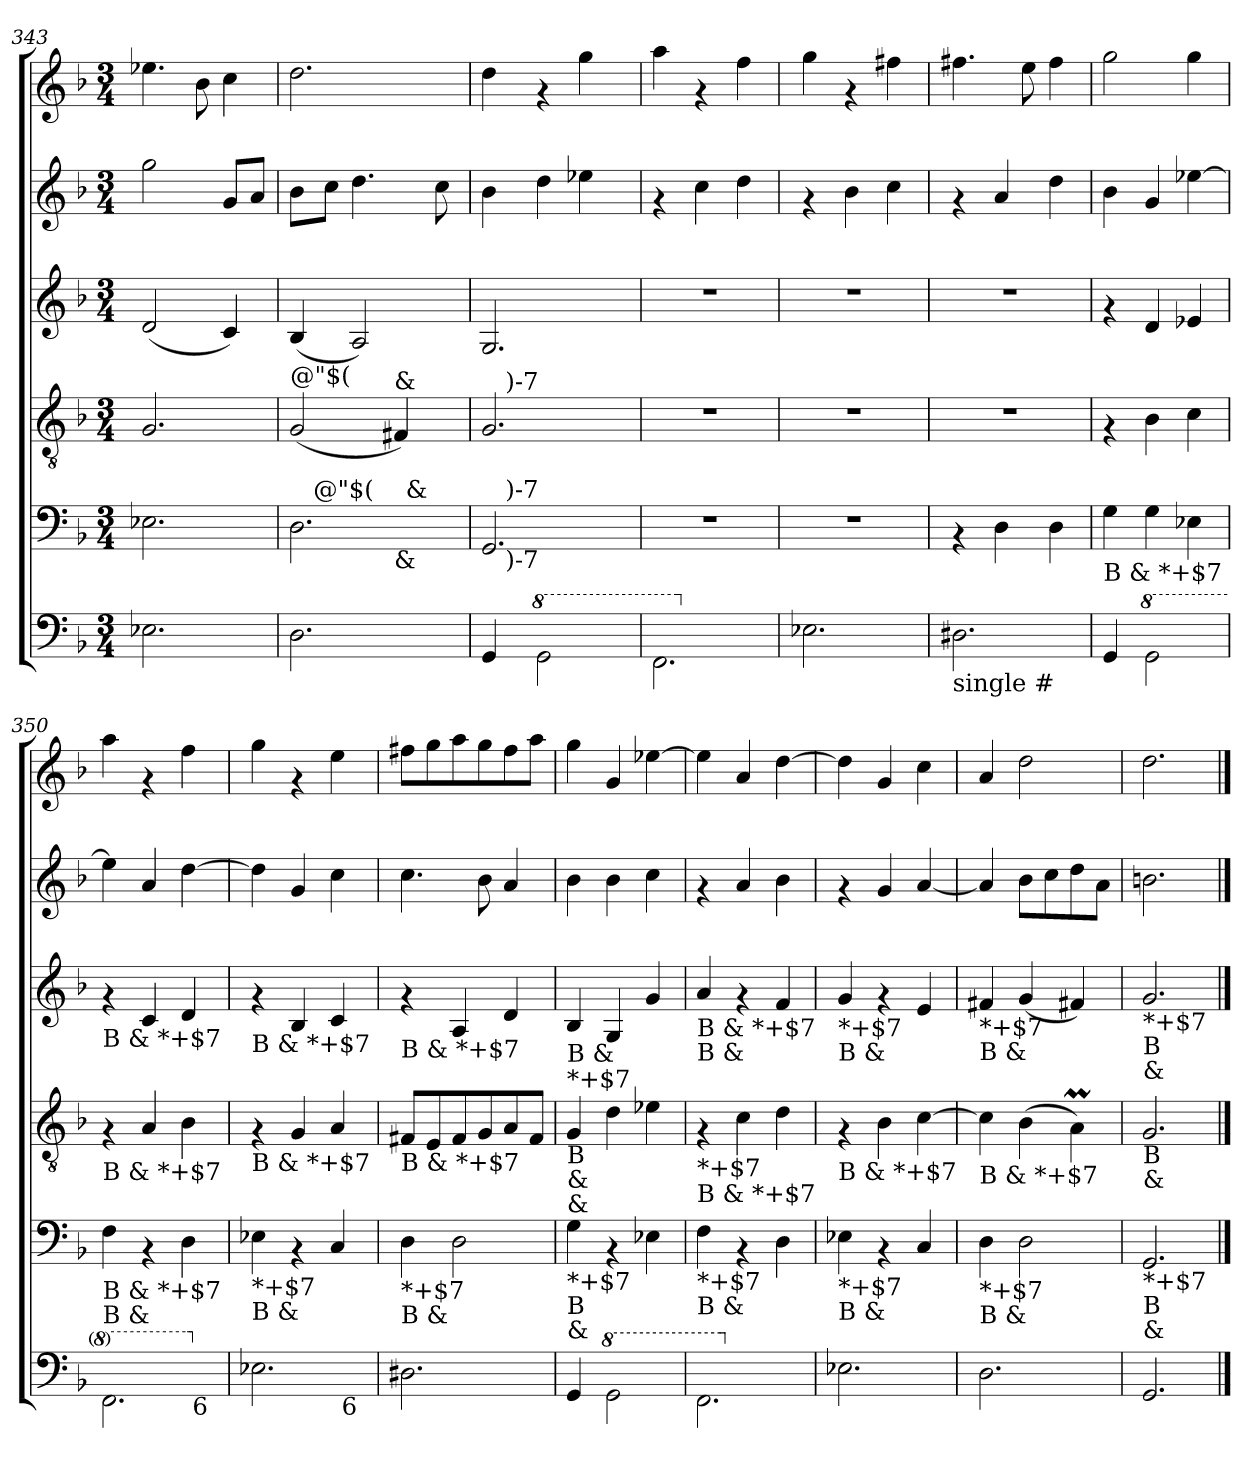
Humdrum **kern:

**kern	**kern	**kern	**kern	**kern	**kern
*part6	*part5	*part4	*part3	*part2	*part1
*staff6	*staff5	*staff4	*staff3	*staff2	*staff1
*clefF4	*clefF4	*clefGv2	*clefG2	*clefG2	*clefG2
*k[b-]	*k[b-]	*k[b-]	*k[b-]	*k[b-]	*k[b-]
*F:	*F:	*F:	*F:	*F:	*F:
*M3/4	*M3/4	*M3/4	*M3/4	*M3/4	*M3/4
=343	=343	=343	=343	=343	=343
2.E-X\	2.E-X\	2.G/	(<2d/	2gg\	4.ee-X\
.	.	.	.	.	8b-\
.	.	.	4c/)	8g/L	4cc\
.	.	.	.	8a/J	.
=344	=344	=344	=344	=344	=344
!	!	!LO:TX:a:t=@"$(	!	!	!
!	!LO:TX:b:t=@"$(	!	!	!	!
*	*^	*	*	*	*
*	*	*^	*	*	*	*
*	*	*	*^	*	*	*	*
2.D\	2.D\	16.ryy	2ryy	2ryy	(<2G/	(<4B-/	8b-\L	2.dd\
!	!	!LO:TX:a:t=@"$(	!	!	!	!	!	!
.	.	2ryy	.	.	.	.	.	.
.	.	.	.	.	.	.	8cc\J	.
.	.	.	.	.	.	2A/)	4.dd\	.
!	!	!	!	!	!LO:TX:a:t=&	!	!	!
!	!	!	!LO:TX:b:t=&	!	!	!	!	!
.	.	.	4ryy	32ryy	4F#X/)	.	.	.
!	!	!	!	!LO:TX:a:t=&	!	!	!	!
.	.	.	.	8..ryy	.	.	.	.
.	.	8ryy	.	.	.	.	.	.
.	.	.	.	.	.	.	8cc\	.
.	.	32ryy	.	.	.	.	.	.
*	*	*v	*v	*v	*	*	*	*
=345	=345	=345	=345	=345	=345	=345
*	*	*	*^	*	*	*
4GG/	2.GG/	16.ryy	2.G/	16.ryy	2.G/	4b-\	4dd\
!	!	!	!	!LO:TX:a:t=)-7	!	!	!
!	!	!LO:TX:a:t=)-7	!	!	!	!	!
!	!	!LO:TX:b:t=)-7	!	!	!	!	!
.	.	2ryy	.	2ryy	.	.	.
*8va	*	*	*	*	*	*	*
2G<\	.	.	.	.	.	4dd\	4rf
.	.	.	.	.	.	4ee-X\	4gg\
.	.	8ryy	.	8ryy	.	.	.
.	.	32ryy	.	32ryy	.	.	.
*	*v	*v	*	*	*	*	*
*	*	*v	*v	*	*	*
=346	=346	=346	=346	=346	=346
2.F\	2.r	2.r	2.r	4rf	4aa\
.	.	.	.	4cc\	4rf
.	.	.	.	4dd\	4ff\
=347	=347	=347	=347	=347	=347
*X8va	*	*	*	*	*
2.E-X\	2.r	2.r	2.r	4rf	4gg\
.	.	.	.	4b-\	4rf
.	.	.	.	4cc\	4ff#X\
=348	=348	=348	=348	=348	=348
!LO:TX:b:t=single #	!	!	!	!	!
2.D#\	4rAA	2.r	2.r	4rf	4.ff#X\
.	4D\	.	.	4a/	.
.	.	.	.	.	8ee\
.	4D\	.	.	4dd\	4ff#\
=349	=349	=349	=349	=349	=349
!	!LO:TX:b:t=B & *+$7	!	!	!	!
4GG/	4G\	4rF	4rf	4b-\	2gg\
*8va	*	*	*	*	*
2G<\	4G\	4B-\	4d/	4g/	.
.	4E-X\	4c\	4e-X/	[>4ee-X\	4gg\
=350	=350	=350	=350	=350	=350
!	!	!	!LO:TX:b:t=B & *+$7	!	!
!	!	!LO:TX:b:t=B & *+$7	!	!	!
!	!LO:TX:b:t=B & *+$7	!	!	!	!
!	!LO:TX:b:t=B &	!	!	!	!
*^	*	*	*	*	*
2.F\	2ryy	4F\	4rF	4rf	4ee-\]	4aa\
.	.	4rAA	4A/	4c/	4a/	4rf
.	32ryy	4D\	4B-\	4d/	[>4dd\	4ff\
!	!LO:TX:b:t=6	!	!	!	!	!
.	8..ryy	.	.	.	.	.
=351	=351	=351	=351	=351	=351	=351
*X8va	*	*	*	*	*	*
!	!	!	!	!LO:TX:b:t=B & *+$7	!	!
!	!	!	!LO:TX:b:t=B & *+$7	!	!	!
!	!	!LO:TX:b:t=*+$7	!	!	!	!
!	!	!LO:TX:b:t=B &	!	!	!	!
2.E-X\	2ryy	4E-X\	4rF	4rf	4dd\]	4gg\
.	.	4rAA	4G/	4B-/	4g/	4rf
.	32ryy	4C/	4A/	4c/	4cc\	4ee\
!	!LO:TX:b:t=6	!	!	!	!	!
.	8..ryy	.	.	.	.	.
=352	=352	=352	=352	=352	=352	=352
!	!	!	!	!LO:TX:b:t=B & *+$7	!	!
!	!	!	!LO:TX:b:t=B & *+$7	!	!	!
!	!	!LO:TX:b:t=*+$7	!	!	!	!
!	!	!LO:TX:b:t=B &	!	!	!	!
!LO:TX:b:t=single #	!	!	!	!	!	!
*v	*v	*	*	*	*	*
2.D#\	4D\	8F#X/L	4rf	4.cc\	8ff#X\L
.	.	8E/	.	.	8gg\
.	2D\	8F#/	4A/	.	8aa\
.	.	8G/	.	8b-\	8gg\
.	.	8A/	4d/	4a/	8ff#\
.	.	8F#/J	.	.	8aa\J
!!LO:LB:g=z
=353	=353	=353	=353	=353	=353
!	!	!	!LO:TX:b:t=B &	!	!
!	!	!	!LO:TX:b:t=*+$7	!	!
!	!	!LO:TX:b:t=B	!	!	!
!	!	!LO:TX:b:t=&	!	!	!
!	!	!LO:TX:b:t=&	!	!	!
!	!LO:TX:b:t=*+$7	!	!	!	!
!	!LO:TX:b:t=B	!	!	!	!
!	!LO:TX:b:t=&	!	!	!	!
4GG/	4G\	4G/	4B-/	4b-\	4gg\
*8va	*	*	*	*	*
2G<\	4rAA	4d\	4G/	4b-\	4g/
.	4E-X\	4e-X\	4g/	4cc\	[>4ee-X\
=354	=354	=354	=354	=354	=354
!	!	!	!LO:TX:b:t=B & *+$7	!	!
!	!	!	!LO:TX:b:t=B &	!	!
!	!	!LO:TX:b:t=*+$7	!	!	!
!	!	!LO:TX:b:t=B & *+$7	!	!	!
!	!LO:TX:b:t=*+$7	!	!	!	!
!	!LO:TX:b:t=B &	!	!	!	!
2.F\	4F\	4rF	4a/	4rf	4ee-\]
.	4rAA	4c\	4rf	4a/	4a/
.	4D\	4d\	4f/	4b-\	[>4dd\
=355	=355	=355	=355	=355	=355
*X8va	*	*	*	*	*
!	!	!	!LO:TX:b:t=*+$7	!	!
!	!	!	!LO:TX:b:t=B &	!	!
!	!	!LO:TX:b:t=B & *+$7	!	!	!
!	!LO:TX:b:t=*+$7	!	!	!	!
!	!LO:TX:b:t=B &	!	!	!	!
2.E-X\	4E-X\	4rF	4g/	4rf	4dd\]
.	4rAA	4B-\	4rf	4g/	4g/
.	4C/	[>4c\	4e/	[<4a/	4cc\
=356	=356	=356	=356	=356	=356
!	!	!	!LO:TX:b:t=*+$7	!	!
!	!	!	!LO:TX:b:t=B &	!	!
!	!	!LO:TX:b:t=B & *+$7	!	!	!
!	!LO:TX:b:t=*+$7	!	!	!	!
!	!LO:TX:b:t=B &	!	!	!	!
2.D\	4D\	4c\]	4f#X/	4a/]	4a/
.	2D\	(>4B-\	(<4g/	8b-\L	2dd\
.	.	.	.	8cc\	.
.	.	4Am\)	4f#X/)	8dd\	.
.	.	.	.	8a\J	.
=357	=357	=357	=357	=357	=357
!	!	!	!LO:TX:b:t=*+$7	!	!
!	!	!	!LO:TX:b:t=B	!	!
!	!	!	!LO:TX:b:t=&	!	!
!	!	!LO:TX:b:t=B	!	!	!
!	!	!LO:TX:b:t=&	!	!	!
!	!LO:TX:b:t=*+$7	!	!	!	!
!	!LO:TX:b:t=B	!	!	!	!
!	!LO:TX:b:t=&	!	!	!	!
2.GG/	2.GG/	2.G/	2.g/	2.bn\	2.dd\
==	==	==	==	==	==
*-	*-	*-	*-	*-	*-
